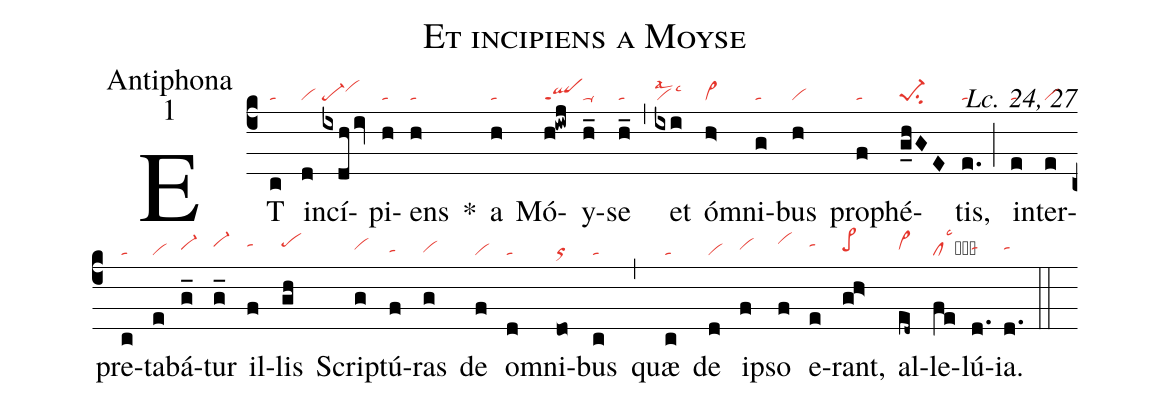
name: Et incipiens a Moyse;
office-part: Antiphona;
mode: 1;
commentary: Lc. 24, 27;
nabc-lines: 1;
%%
(c4)
ET(c|ta) in(d|vi)cí(ixdh/iv|pe-vihi)pi(h|ta)ens(h|ta) *()
a(h|ta) Mó(h!iwj|qlppt1)y(h_|ta-)se(h_|ta) (,)
et(ixi|vilsal2lsc3) óm(h>|vi>)ni(g|ta)bus(h|vi) pro(f|ta)phé(g_hGE|pe-1su2)tis,(e.|ta) (;)
in(e|ta)ter(e|vi)pre(c|ta)ta(e|vi)bá(g_|vi-hh)tur(g_|vi-hi) il(f|tahi)lis(gh|pehi) Scrip(g|vihh)tú(f|tahg)ras(g|vihg) de(f|vi) om(d|ta)ni(do|or)bus(c|ta) (,)
quæ(c|ta) de(d|vi) ip(f|vihh)so(f|vihj) e(e|tahi)rant,(gh>|pe>hh) al(ed~|vi>hh)le(fe|cllsc3hh)lú(d.|tahh)ia.(d.|tahh) (::)
